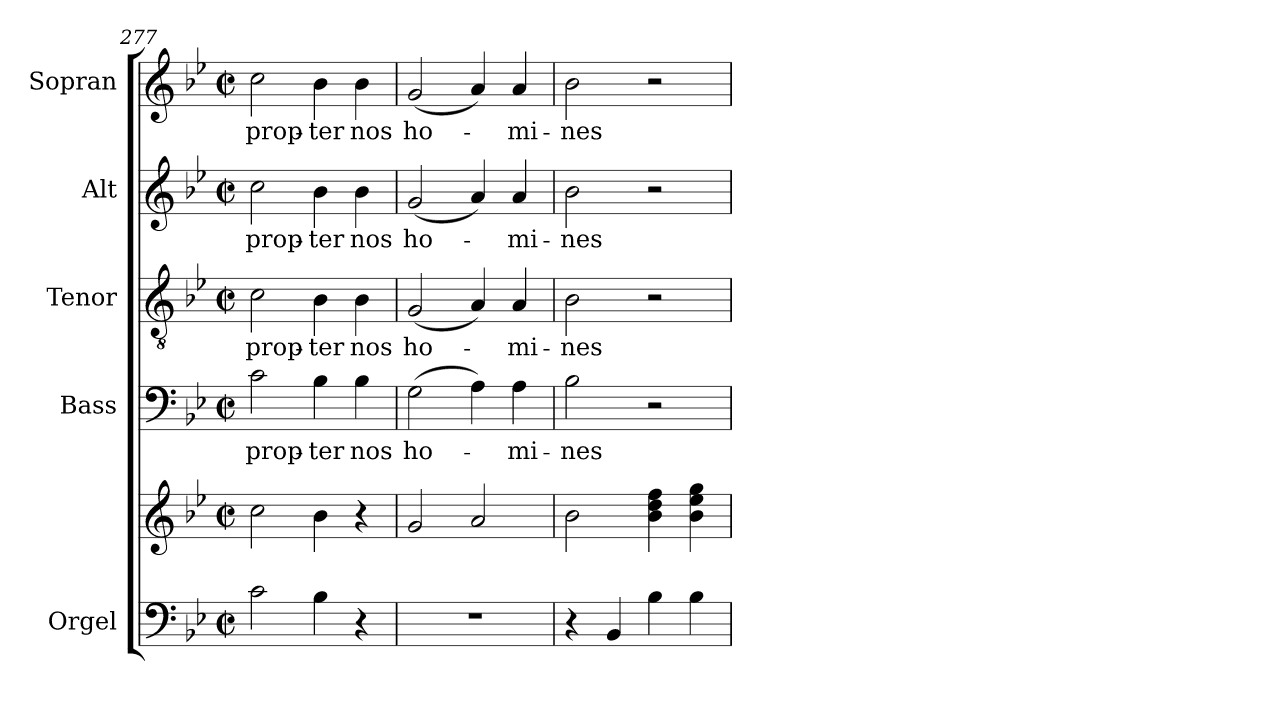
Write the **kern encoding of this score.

**kern	**kern	**kern	**text	**kern	**text	**kern	**text	**kern	**text
*part5	*part5	*part4	*part4	*part3	*part3	*part2	*part2	*part1	*part1
*staff6	*staff5	*staff4	*staff4	*staff3	*staff3	*staff2	*staff2	*staff1	*staff1
*I"Orgel	*	*I"Bass	*	*I"Tenor	*	*I"Alt	*	*I"Sopran	*
*I'Org.	*	*I'B.	*	*I'T.	*	*I'A.	*	*I'S.	*
!!LO:LB:g=z
*clefF4	*clefG2	*clefF4	*	*clefGv2	*	*clefG2	*	*clefG2	*
*k[b-e-]	*k[b-e-]	*k[b-e-]	*	*k[b-e-]	*	*k[b-e-]	*	*k[b-e-]	*
*B-:	*B-:	*B-:	*	*B-:	*	*B-:	*	*B-:	*
*M2/2	*M2/2	*M2/2	*	*M2/2	*	*M2/2	*	*M2/2	*
*met(c|)	*met(c|)	*met(c|)	*	*met(c|)	*	*met(c|)	*	*met(c|)	*
=277	=277	=277	=277	=277	=277	=277	=277	=277	=277
!	!	!	!LO:LY:b	!	!LO:LY:b	!	!LO:LY:b	!	!LO:LY:b
2c\	2cc\	2c\	prop-	2c\	prop-	2cc\	prop-	2cc\	prop-
!	!	!	!LO:LY:b	!	!LO:LY:b	!	!LO:LY:b	!	!LO:LY:b
4B-\	4b-\	4B-\	-ter	4B-\	-ter	4b-\	-ter	4b-\	-ter
!	!	!	!LO:LY:b	!	!LO:LY:b	!	!LO:LY:b	!	!LO:LY:b
4r	4r	4B-\	nos	4B-\	nos	4b-\	nos	4b-\	nos
=278	=278	=278	=278	=278	=278	=278	=278	=278	=278
!	!	!	!LO:LY:b	!	!LO:LY:b	!	!LO:LY:b	!	!LO:LY:b
1r	2g/	(>2G\	ho-	(<2G/	ho-	(<2g/	ho-	(<2g/	ho-
.	2a/	4A\)	.	4A/)	.	4a/)	.	4a/)	.
!	!	!	!LO:LY:b	!	!LO:LY:b	!	!LO:LY:b	!	!LO:LY:b
.	.	4A\	-mi-	4A/	-mi-	4a/	-mi-	4a/	-mi-
=279	=279	=279	=279	=279	=279	=279	=279	=279	=279
!	!	!	!LO:LY:b	!	!LO:LY:b	!	!LO:LY:b	!	!LO:LY:b
4r	2b-\	2B-\	-nes	2B-\	-nes	2b-\	-nes	2b-\	-nes
4BB-/	.	.	.	.	.	.	.	.	.
4B-\	4b-\ 4dd\ 4ff\	2r	.	2r	.	2r	.	2r	.
4B-\	4b-\ 4ee-\ 4gg\	.	.	.	.	.	.	.	.
=	=	=	=	=	=	=	=	=	=
*-	*-	*-	*-	*-	*-	*-	*-	*-	*-
